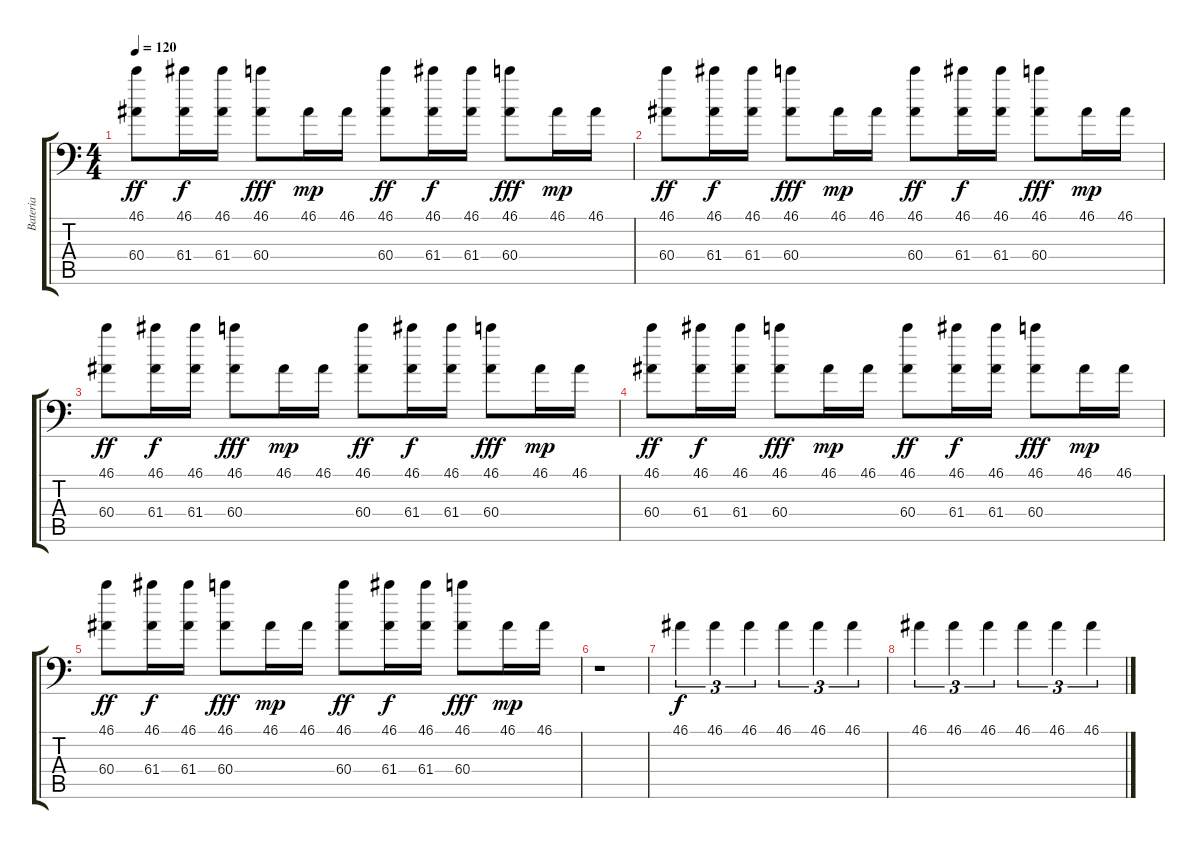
\track ("Bateria" "Bateria") {instrument acousticgrandpiano}
\staff {score tabs}
\tuning (C-1 C-1 C-1 C-1 C-1 C-1) {hide}
\ts (4 4)
\tempo 120
\clef f4
\ks c
(46.1 60.4).8{dy ff} (46.1 61.4).16{dy f} (46.1 61.4).16 (46.1 60.4).8{dy fff} 46.1.16{dy mp} 46.1.16 (46.1 60.4).8{dy ff} (46.1 61.4).16{dy f} (46.1 61.4).16 (46.1 60.4).8{dy fff} 46.1.16{dy mp} 46.1.16 |
(46.1 60.4).8{dy ff} (46.1 61.4).16{dy f} (46.1 61.4).16 (46.1 60.4).8{dy fff} 46.1.16{dy mp} 46.1.16 (46.1 60.4).8{dy ff} (46.1 61.4).16{dy f} (46.1 61.4).16 (46.1 60.4).8{dy fff} 46.1.16{dy mp} 46.1.16 |
(46.1 60.4).8{dy ff} (46.1 61.4).16{dy f} (46.1 61.4).16 (46.1 60.4).8{dy fff} 46.1.16{dy mp} 46.1.16 (46.1 60.4).8{dy ff} (46.1 61.4).16{dy f} (46.1 61.4).16 (46.1 60.4).8{dy fff} 46.1.16{dy mp} 46.1.16 |
(46.1 60.4).8{dy ff} (46.1 61.4).16{dy f} (46.1 61.4).16 (46.1 60.4).8{dy fff} 46.1.16{dy mp} 46.1.16 (46.1 60.4).8{dy ff} (46.1 61.4).16{dy f} (46.1 61.4).16 (46.1 60.4).8{dy fff} 46.1.16{dy mp} 46.1.16 |
(46.1 60.4).8{dy ff} (46.1 61.4).16{dy f} (46.1 61.4).16 (46.1 60.4).8{dy fff} 46.1.16{dy mp} 46.1.16 (46.1 60.4).8{dy ff} (46.1 61.4).16{dy f} (46.1 61.4).16 (46.1 60.4).8{dy fff} 46.1.16{dy mp} 46.1.16 |
r.1 |
46.1.4{tu (3 2) dy f} 46.1.4{tu (3 2)} 46.1.4{tu (3 2)} 46.1.4{tu (3 2)} 46.1.4{tu (3 2)} 46.1.4{tu (3 2)} |
46.1.4{tu (3 2)} 46.1.4{tu (3 2)} 46.1.4{tu (3 2)} 46.1.4{tu (3 2)} 46.1.4{tu (3 2)} 46.1.4{tu (3 2)}
